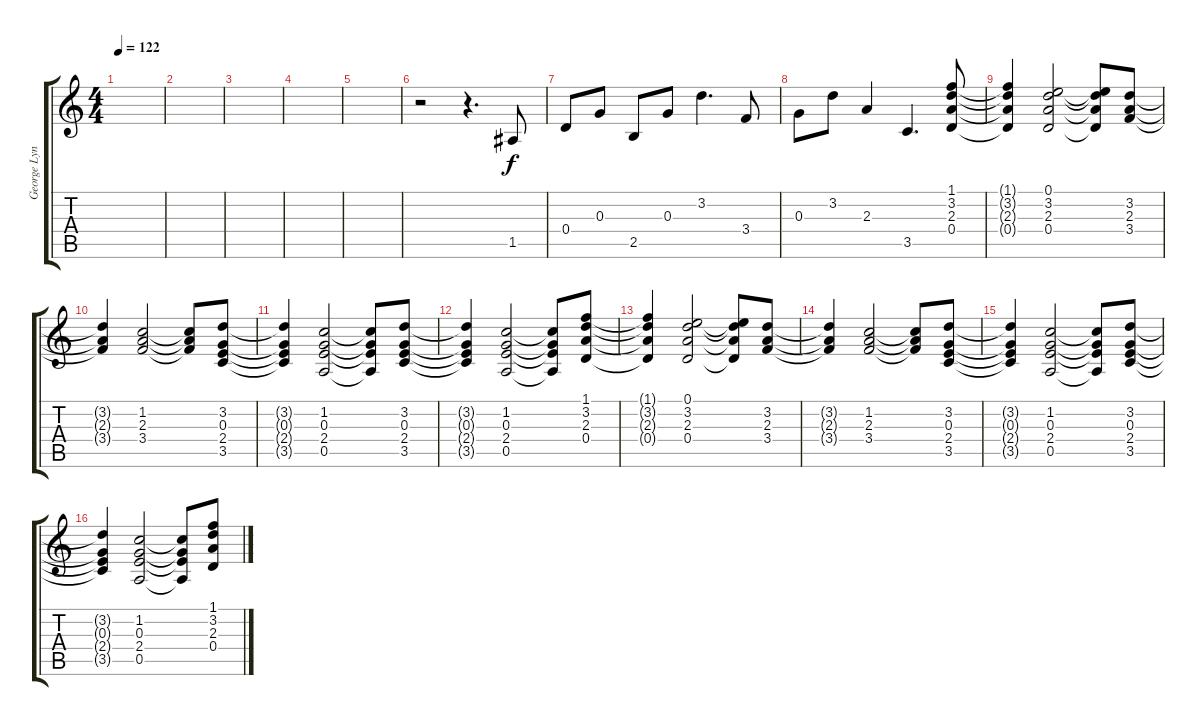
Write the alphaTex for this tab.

\track ("George Lynch Acoustic" "George Lyn") {instrument acousticguitarsteel}
\staff {score tabs}
\tuning (E4 B3 G3 D3 A2 E2) {hide}
\ts (4 4)
\tempo 122
\clef g2
\ks c
|
|
|
|
|
r.2 r.4{d} 1.5.8 |
0.4.8 0.3.8 2.5.8 0.3.8 3.2.4{d} 3.4.8 |
0.3.8 3.2.8 2.3.4 3.5.4{d} (1.1 3.2 2.3 0.4).8 |
(1.1{t} 3.2{t} 2.3{t} 0.4{t}).4 (0.1 3.2 2.3 0.4).2 (0.1{t} 3.2{t} 2.3{t} 0.4{t}).8 (3.2 2.3 3.4).8 |
(3.2{t} 2.3{t} 3.4{t}).4 (1.2 2.3 3.4).2 (1.2{t} 2.3{t} 3.4{t}).8 (3.2 0.3 2.4 3.5).8 |
(3.2{t} 0.3{t} 2.4{t} 3.5{t}).4 (1.2 0.3 2.4 0.5).2 (1.2{t} 0.3{t} 2.4{t} 0.5{t}).8 (3.2 0.3 2.4 3.5).8 |
(3.2{t} 0.3{t} 2.4{t} 3.5{t}).4 (1.2 0.3 2.4 0.5).2 (1.2{t} 0.3{t} 2.4{t} 0.5{t}).8 (1.1 3.2 2.3 0.4).8 |
(1.1{t} 3.2{t} 2.3{t} 0.4{t}).4 (0.1 3.2 2.3 0.4).2 (0.1{t} 3.2{t} 2.3{t} 0.4{t}).8 (3.2 2.3 3.4).8 |
(3.2{t} 2.3{t} 3.4{t}).4 (1.2 2.3 3.4).2 (1.2{t} 2.3{t} 3.4{t}).8 (3.2 0.3 2.4 3.5).8 |
(3.2{t} 0.3{t} 2.4{t} 3.5{t}).4 (1.2 0.3 2.4 0.5).2 (1.2{t} 0.3{t} 2.4{t} 0.5{t}).8 (3.2 0.3 2.4 3.5).8 |
(3.2{t} 0.3{t} 2.4{t} 3.5{t}).4 (1.2 0.3 2.4 0.5).2 (1.2{t} 0.3{t} 2.4{t} 0.5{t}).8 (1.1 3.2 2.3 0.4).8
